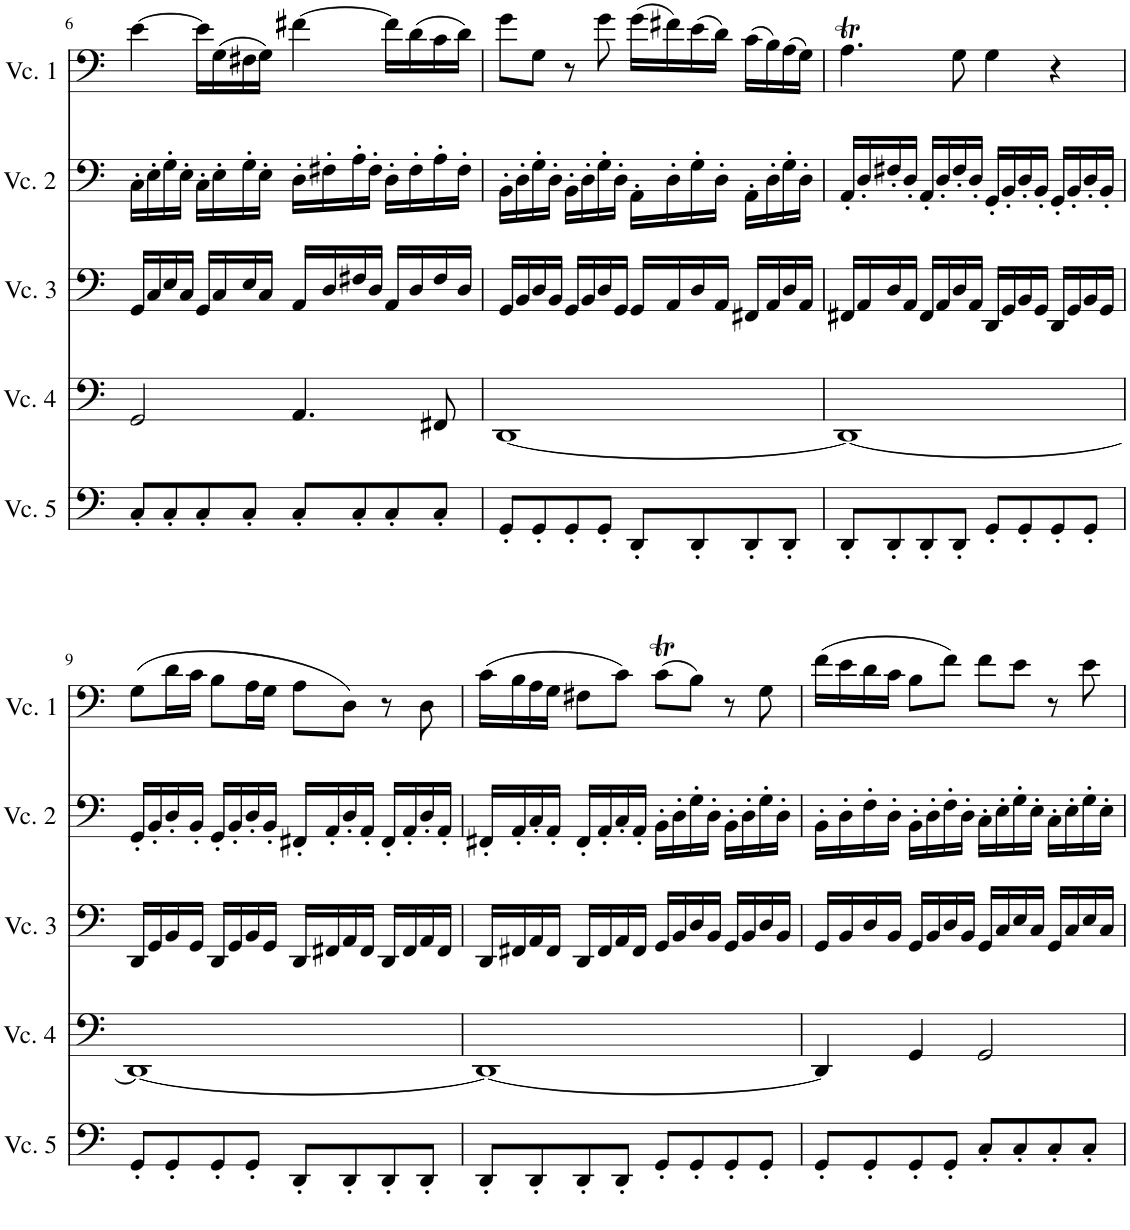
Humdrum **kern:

**kern	**kern	**kern	**kern	**kern
*part5	*part4	*part3	*part2	*part1
*staff5	*staff4	*staff3	*staff2	*staff1
*I"Cello 5	*I"Cello 4	*I"Cello 3	*I"Cello 2	*I"Cello 1
!!LO:PB:g=z
*clefF4	*clefF4	*clefF4	*clefF4	*clefF4
*k[]	*k[]	*k[]	*k[]	*k[]
*M4/4	*M4/4	*M4/4	*M4/4	*M4/4
*met(c)	*met(c)	*met(c)	*met(c)	*met(c)
=6	=6	=6	=6	=6
8C'/L	2GG/	16GG/LL	16C'\LL	[4e\
.	.	16C/	16E'\	.
8C'/	.	16E/	16G'\	.
.	.	16C/JJ	16E'\JJ	.
8C'/	.	16GG/LL	16C'\LL	16e\LL]
.	.	16C/	16E'\	(16G\
8C'/J	.	16E/	16G'\	16F#X\
.	.	16C/JJ	16E'\JJ	16G\JJ)
8C'/L	4.AA/	16AA/LL	16D'\LL	[4f#X\
.	.	16D/	16F#X'\	.
8C'/	.	16F#X/	16A'\	.
.	.	16D/JJ	16F#'\JJ	.
8C'/	.	16AA/LL	16D'\LL	16f#\LL]
.	.	16D/	16F#'\	(16d\
8C'/J	8FF#X/	16F#/	16A'\	16c\
.	.	16D/JJ	16F#'\JJ	16d\JJ)
=7	=7	=7	=7	=7
8GG'/L	[1DD	16GG/LL	16BB'\LL	8g\L
.	.	16BB/	16D'\	.
8GG'/	.	16D/	16G'\	8G\J
.	.	16BB/JJ	16D'\JJ	.
8GG'/	.	16GG/LL	16BB'\LL	8r
.	.	16BB/	16D'\	.
8GG'/J	.	16D/	16G'\	8g\
.	.	16GG/JJ	16D'\JJ	.
8DD'/L	.	16GG/LL	16AA'\LL	(16g\LL
.	.	16AA/	16D'\	16f#X\)
8DD'/	.	16D/	16G'\	(16e\
.	.	16AA/JJ	16D'\JJ	16d\JJ)
8DD'/	.	16FF#X/LL	16AA'\LL	(16c\LL
.	.	16AA/	16D'\	16B\)
8DD'/J	.	16D/	16G'\	(16A\
.	.	16AA/JJ	16D'\JJ	16G\JJ)
=8	=8	=8	=8	=8
8DD'/L	1DD_	16FF#X/LL	16AA'/LL	4.AT\
.	.	16AA/	16D'/	.
8DD'/	.	16D/	16F#X'/	.
.	.	16AA/JJ	16D'/JJ	.
8DD'/	.	16FF#/LL	16AA'/LL	.
.	.	16AA/	16D'/	.
8DD'/J	.	16D/	16F#'/	8G\
.	.	16AA/JJ	16D'/JJ	.
8GG'/L	.	16DD/LL	16GG'/LL	4G\
.	.	16GG/	16BB'/	.
8GG'/	.	16BB/	16D'/	.
.	.	16GG/JJ	16BB'/JJ	.
8GG'/	.	16DD/LL	16GG'/LL	4r
.	.	16GG/	16BB'/	.
8GG'/J	.	16BB/	16D'/	.
.	.	16GG/JJ	16BB'/JJ	.
!!LO:LB:g=z
=9	=9	=9	=9	=9
8GG'/L	1DD_	16DD/LL	16GG'/LL	(8G\L
.	.	16GG/	16BB'/	.
8GG'/	.	16BB/	16D'/	16d\L
.	.	16GG/JJ	16BB'/JJ	16c\JJ
8GG'/	.	16DD/LL	16GG'/LL	8B\L
.	.	16GG/	16BB'/	.
8GG'/J	.	16BB/	16D'/	16A\L
.	.	16GG/JJ	16BB'/JJ	16G\JJ
8DD'/L	.	16DD/LL	16FF#X'/LL	8A\L
.	.	16FF#X/	16AA'/	.
8DD'/	.	16AA/	16D'/	8D\J)
.	.	16FF#/JJ	16AA'/JJ	.
8DD'/	.	16DD/LL	16FF#'/LL	8r
.	.	16FF#/	16AA'/	.
8DD'/J	.	16AA/	16D'/	8D\
.	.	16FF#/JJ	16AA'/JJ	.
=10	=10	=10	=10	=10
8DD'/L	1DD_	16DD/LL	16FF#X'/LL	(16c\LL
.	.	16FF#X/	16AA'/	16B\
8DD'/	.	16AA/	16C'/	16A\
.	.	16FF#/JJ	16AA'/JJ	16G\JJ
8DD'/	.	16DD/LL	16FF#'/LL	8F#X\L
.	.	16FF#/	16AA'/	.
8DD'/J	.	16AA/	16C'/	8c\J)
.	.	16FF#/JJ	16AA'/JJ	.
8GG'/L	.	16GG/LL	16BB'\LL	(8cT\L
.	.	16BB/	16D'\	.
8GG'/	.	16D/	16G'\	8B\J)
.	.	16BB/JJ	16D'\JJ	.
8GG'/	.	16GG/LL	16BB'\LL	8r
.	.	16BB/	16D'\	.
8GG'/J	.	16D/	16G'\	8G\
.	.	16BB/JJ	16D'\JJ	.
=11	=11	=11	=11	=11
8GG'/L	4DD/]	16GG/LL	16BB'\LL	(16f\LL
.	.	16BB/	16D'\	16e\
8GG'/	.	16D/	16F'\	16d\
.	.	16BB/JJ	16D'\JJ	16c\JJ
8GG'/	4GG/	16GG/LL	16BB'\LL	8B\L
.	.	16BB/	16D'\	.
8GG'/J	.	16D/	16F'\	8f\J)
.	.	16BB/JJ	16D'\JJ	.
8C'/L	2GG/	16GG/LL	16C'\LL	8f\L
.	.	16C/	16E'\	.
8C'/	.	16E/	16G'\	8e\J
.	.	16C/JJ	16E'\JJ	.
8C'/	.	16GG/LL	16C'\LL	8r
.	.	16C/	16E'\	.
8C'/J	.	16E/	16G'\	8e\
.	.	16C/JJ	16E'\JJ	.
=	=	=	=	=
*-	*-	*-	*-	*-
